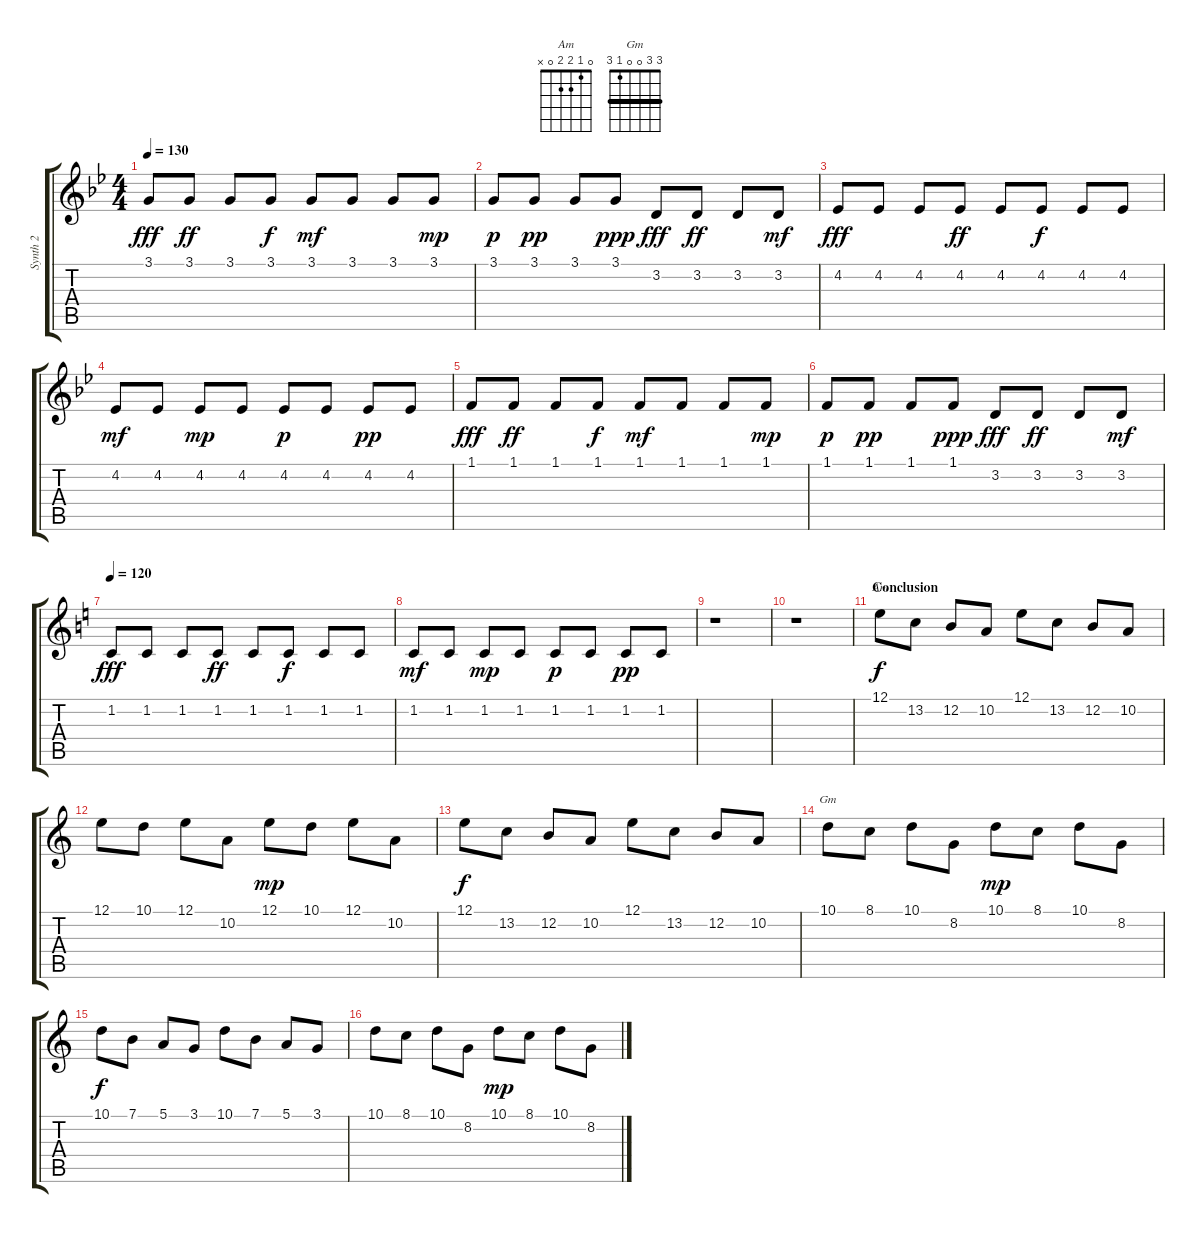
\track ("Synth 2" "Synth 2") {instrument pad4choir}
\staff {score tabs}
\tuning (E4 B3 G3 D3 A2 E2) {hide}
\chord ("Am" 0 1 2 2 0 x)
\chord ("Gm" 3 3 0 0 1 3) {barre 3}
\ts (4 4)
\tempo 130
\clef g2
\ks bb
3.1.8{dy fff} 3.1.8{dy ff} 3.1.8 3.1.8{dy f} 3.1.8{dy mf} 3.1.8 3.1.8 3.1.8{dy mp} |
3.1.8{dy p} 3.1.8{dy pp} 3.1.8 3.1.8{dy ppp} 3.2.8{dy fff} 3.2.8{dy ff} 3.2.8 3.2.8{dy mf} |
4.2.8{dy fff} 4.2.8 4.2.8 4.2.8{dy ff} 4.2.8 4.2.8{dy f} 4.2.8 4.2.8 |
4.2.8{dy mf} 4.2.8 4.2.8{dy mp} 4.2.8 4.2.8{dy p} 4.2.8 4.2.8{dy pp} 4.2.8 |
1.1.8{dy fff} 1.1.8{dy ff} 1.1.8 1.1.8{dy f} 1.1.8{dy mf} 1.1.8 1.1.8 1.1.8{dy mp} |
1.1.8{dy p} 1.1.8{dy pp} 1.1.8 1.1.8{dy ppp} 3.2.8{dy fff} 3.2.8{dy ff} 3.2.8 3.2.8{dy mf} |
\tempo 120
\ks c
1.2.8{dy fff} 1.2.8 1.2.8 1.2.8{dy ff} 1.2.8 1.2.8{dy f} 1.2.8 1.2.8 |
1.2.8{dy mf} 1.2.8 1.2.8{dy mp} 1.2.8 1.2.8{dy p} 1.2.8 1.2.8{dy pp} 1.2.8 |
r.1 |
r.1 |
\section ("" "Conclusion")
12.1.8{ch "Am" dy f} 13.2.8 12.2.8 10.2.8 12.1.8 13.2.8 12.2.8 10.2.8 |
12.1.8 10.1.8 12.1.8 10.2.8 12.1.8{dy mp} 10.1.8 12.1.8 10.2.8 |
12.1.8{dy f} 13.2.8 12.2.8 10.2.8 12.1.8 13.2.8 12.2.8 10.2.8 |
10.1.8{ch "Gm"} 8.1.8 10.1.8 8.2.8 10.1.8{dy mp} 8.1.8 10.1.8 8.2.8 |
10.1.8{dy f} 7.1.8 5.1.8 3.1.8 10.1.8 7.1.8 5.1.8 3.1.8 |
10.1.8 8.1.8 10.1.8 8.2.8 10.1.8{dy mp} 8.1.8 10.1.8 8.2.8
